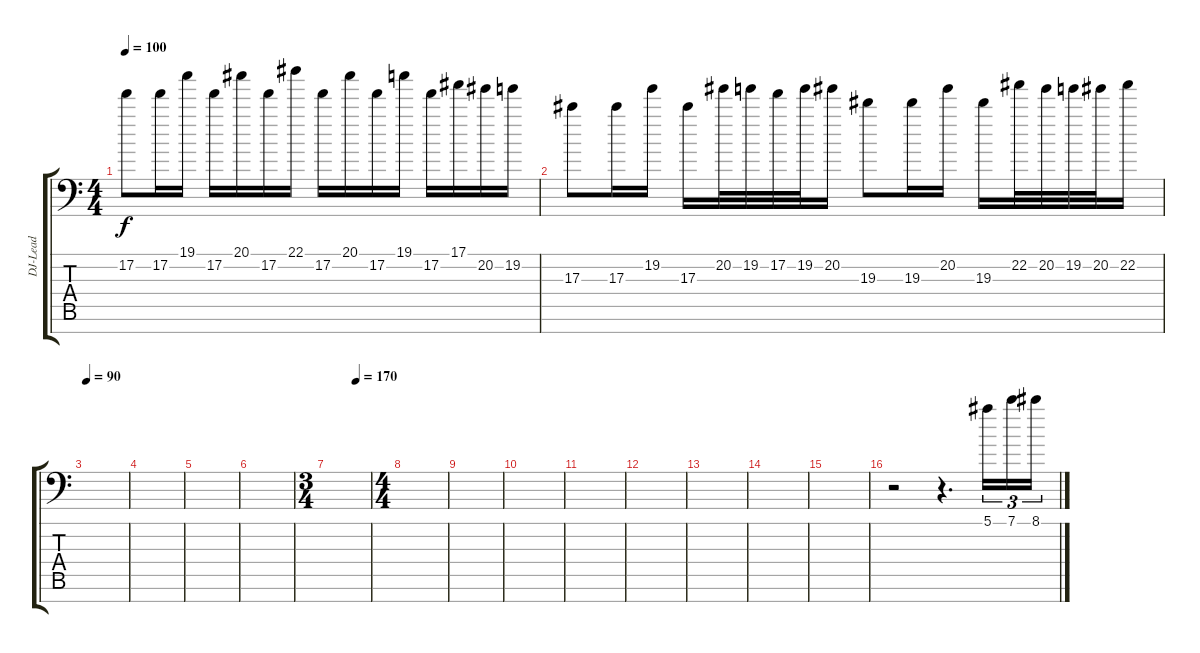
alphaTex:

\track ("DJ-Lead" "DJ-Lead") {instrument acousticguitarsteel}
\staff {score tabs}
\tuning (F4 C4 Ab3 Eb3 Bb2 F2 Bb1) {hide}
\ts (4 4)
\tempo 100
\clef f4
\ks c
17.2.8{dy f} 17.2.16 19.1.16 17.2.16 20.1.16 17.2.16 22.1.16 17.2.16 20.1.16 17.2.16 19.1.16 17.2.16 17.1.16 20.2.16 19.2.16 |
17.3.8 17.3.16 19.2.16 17.3.16 20.2.32 19.2.32 17.2.32 19.2.32 20.2.16 19.3.8 19.3.16 20.2.16 19.3.16 22.2.32 20.2.32 19.2.32 20.2.32 22.2.16 |
\tempo 90
|
|
|
|
\ts (3 4)
\tempo (170 0.6666666666666666)
|
\ts (4 4)
|
|
|
|
|
|
|
|
r.2 r.4{d} 5.1.16{tu (3 2)} 7.1.16{tu (3 2)} 8.1.16{tu (3 2)}
